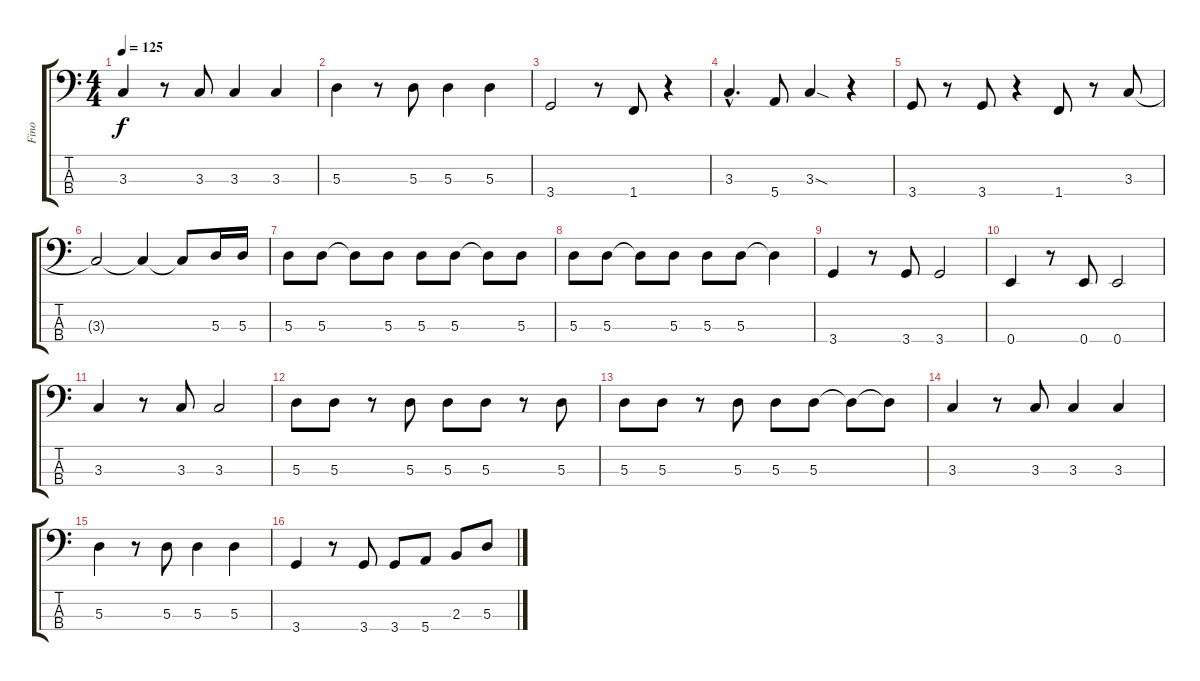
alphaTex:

\track ("Fino" "Fino") {instrument fretlessbass}
\staff {score tabs}
\tuning (G2 D2 A1 E1) {hide}
\ts (4 4)
\tempo 125
\clef f4
\ks c
3.3.4{dy f} r.8 3.3.8 3.3.4 3.3.4 |
5.3.4 r.8 5.3.8 5.3.4 5.3.4 |
3.4.2 r.8 1.4.8 r.4 |
3.3{hac}.4{d} 5.4.8 3.3{sod}.4 r.4 |
3.4.8 r.8 3.4.8 r.4 1.4.8 r.8 3.3.8 |
3.3{t}.2 3.3{t}.4 3.3{t}.8 5.3.16 5.3.16 |
5.3.8 5.3.8 5.3{t}.8 5.3.8 5.3.8 5.3.8 5.3{t}.8 5.3.8 |
5.3.8 5.3.8 5.3{t}.8 5.3.8 5.3.8 5.3.8 5.3{t}.4 |
3.4.4 r.8 3.4.8 3.4.2 |
0.4.4 r.8 0.4.8 0.4.2 |
3.3.4 r.8 3.3.8 3.3.2 |
5.3.8 5.3.8 r.8 5.3.8 5.3.8 5.3.8 r.8 5.3.8 |
5.3.8 5.3.8 r.8 5.3.8 5.3.8 5.3.8 5.3{t}.8 5.3{t}.8 |
3.3.4 r.8 3.3.8 3.3.4 3.3.4 |
5.3.4 r.8 5.3.8 5.3.4 5.3.4 |
3.4.4 r.8 3.4.8 3.4.8 5.4.8 2.3.8 5.3.8
